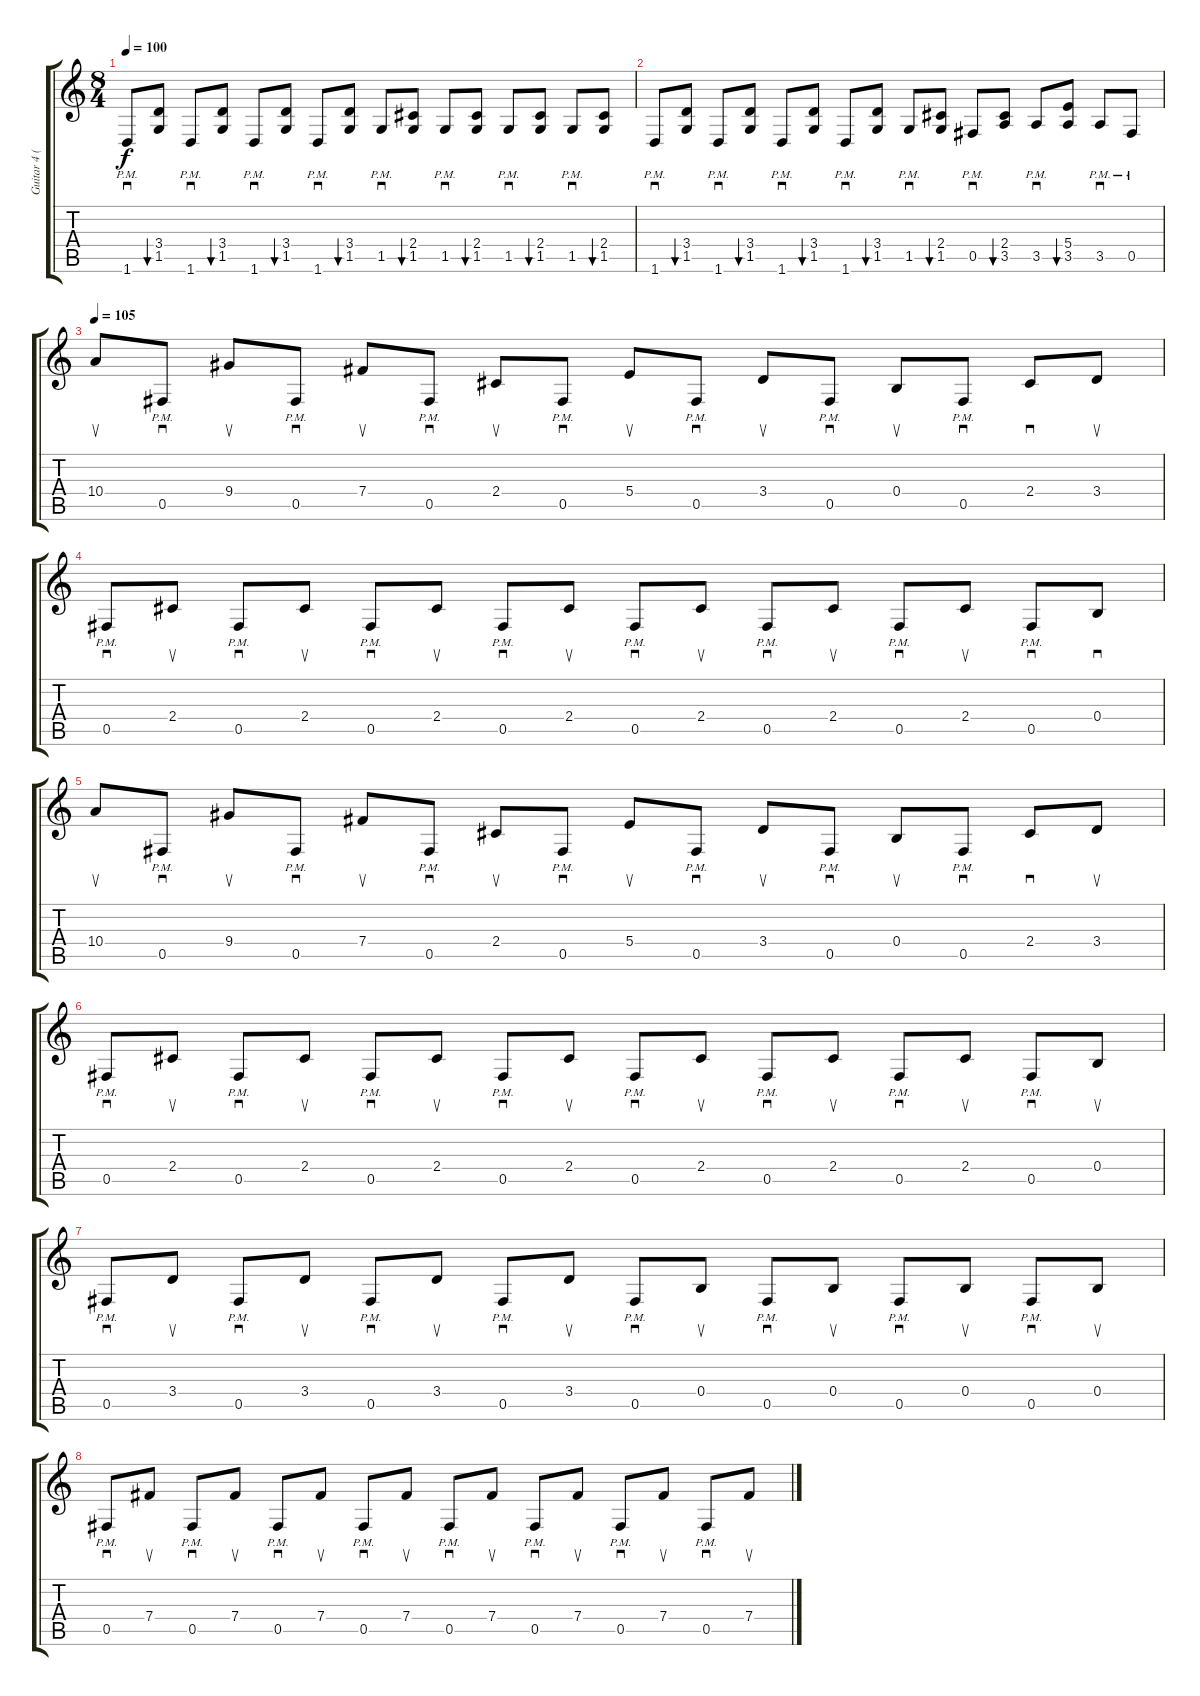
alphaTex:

\track ("Guitar 4 (Distortion)" "Guitar 4 (") {instrument distortionguitar}
\staff {score tabs}
\tuning (Db4 Ab3 E3 B2 Gb2 Db2) {hide}
\ts (8 4)
\tempo 100
\clef g2
\ks c
1.6{pm}.8{sd dy f} (3.4 1.5).8{bu 30} 1.6{pm}.8{sd} (3.4 1.5).8{bu 30} 1.6{pm}.8{sd} (3.4 1.5).8{bu 30} 1.6{pm}.8{sd} (3.4 1.5).8{bu 30} 1.5{pm}.8{sd} (2.4 1.5).8{bu 30} 1.5{pm}.8{sd} (2.4 1.5).8{bu 30} 1.5{pm}.8{sd} (2.4 1.5).8{bu 30} 1.5{pm}.8{sd} (2.4 1.5).8{bu 30} |
1.6{pm}.8{sd} (3.4 1.5).8{bu 30} 1.6{pm}.8{sd} (3.4 1.5).8{bu 30} 1.6{pm}.8{sd} (3.4 1.5).8{bu 30} 1.6{pm}.8{sd} (3.4 1.5).8{bu 30} 1.5{pm}.8{sd} (2.4 1.5).8{bu 30} 0.5{pm}.8{sd} (2.4 3.5).8{bu 30} 3.5{pm}.8{sd} (5.4 3.5).8{bu 30} 3.5{pm}.8{sd} 0.5{pm}.8 |
\tempo 105
10.4.8{su} 0.5{pm}.8{sd} 9.4.8{su} 0.5{pm}.8{sd} 7.4.8{su} 0.5{pm}.8{sd} 2.4.8{su} 0.5{pm}.8{sd} 5.4.8{su} 0.5{pm}.8{sd} 3.4.8{su} 0.5{pm}.8{sd} 0.4.8{su} 0.5{pm}.8{sd} 2.4.8{sd} 3.4.8{su} |
0.5{pm}.8{sd} 2.4.8{su} 0.5{pm}.8{sd} 2.4.8{su} 0.5{pm}.8{sd} 2.4.8{su} 0.5{pm}.8{sd} 2.4.8{su} 0.5{pm}.8{sd} 2.4.8{su} 0.5{pm}.8{sd} 2.4.8{su} 0.5{pm}.8{sd} 2.4.8{su} 0.5{pm}.8{sd} 0.4.8{sd} |
10.4.8{su} 0.5{pm}.8{sd} 9.4.8{su} 0.5{pm}.8{sd} 7.4.8{su} 0.5{pm}.8{sd} 2.4.8{su} 0.5{pm}.8{sd} 5.4.8{su} 0.5{pm}.8{sd} 3.4.8{su} 0.5{pm}.8{sd} 0.4.8{su} 0.5{pm}.8{sd} 2.4.8{sd} 3.4.8{su} |
0.5{pm}.8{sd} 2.4.8{su} 0.5{pm}.8{sd} 2.4.8{su} 0.5{pm}.8{sd} 2.4.8{su} 0.5{pm}.8{sd} 2.4.8{su} 0.5{pm}.8{sd} 2.4.8{su} 0.5{pm}.8{sd} 2.4.8{su} 0.5{pm}.8{sd} 2.4.8{su} 0.5{pm}.8{sd} 0.4.8{su} |
0.5{pm}.8{sd} 3.4.8{su} 0.5{pm}.8{sd} 3.4.8{su} 0.5{pm}.8{sd} 3.4.8{su} 0.5{pm}.8{sd} 3.4.8{su} 0.5{pm}.8{sd} 0.4.8{su} 0.5{pm}.8{sd} 0.4.8{su} 0.5{pm}.8{sd} 0.4.8{su} 0.5{pm}.8{sd} 0.4.8{su} |
0.5{pm}.8{sd} 7.4.8{su} 0.5{pm}.8{sd} 7.4.8{su} 0.5{pm}.8{sd} 7.4.8{su} 0.5{pm}.8{sd} 7.4.8{su} 0.5{pm}.8{sd} 7.4.8{su} 0.5{pm}.8{sd} 7.4.8{su} 0.5{pm}.8{sd} 7.4.8{su} 0.5{pm}.8{sd} 7.4.8{su}
